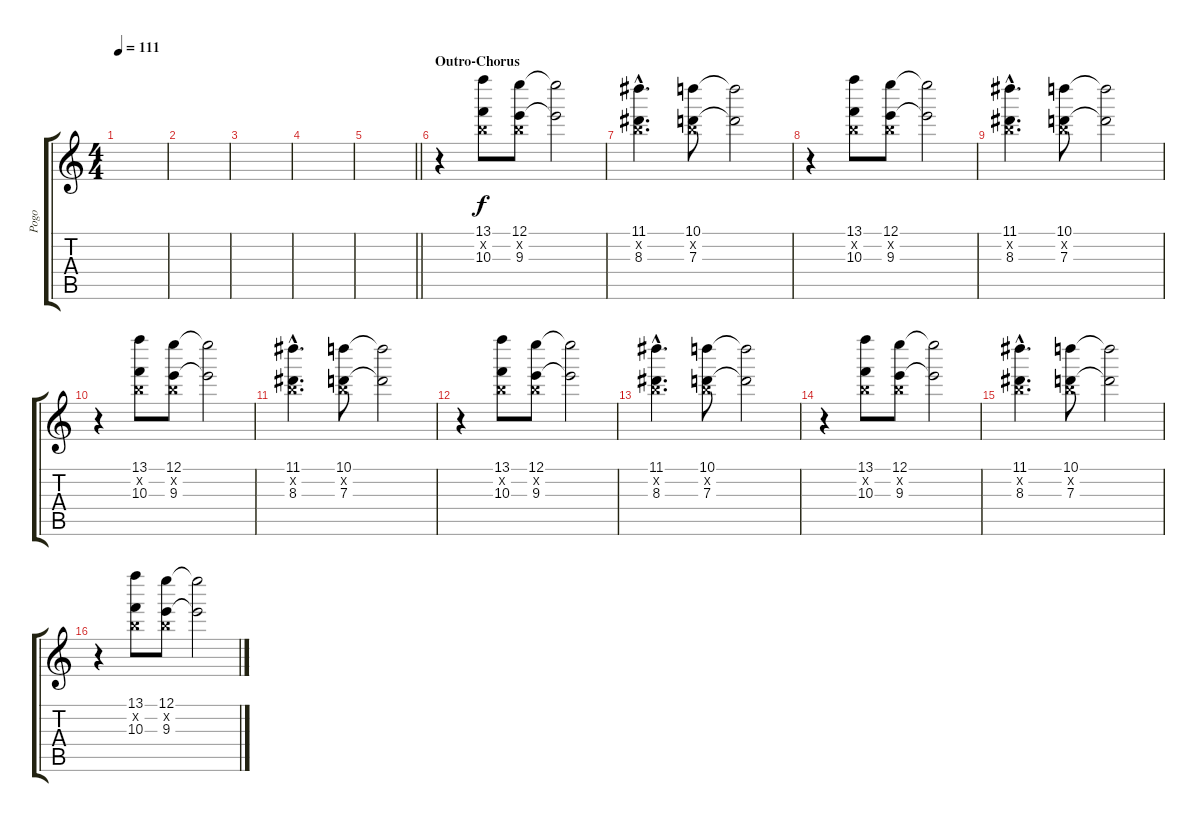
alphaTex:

\track ("Pogo" "Pogo") {instrument distortionguitar}
\staff {score tabs}
\tuning (E5 B4 G4 D4 A3 D3) {hide}
\ts (4 4)
\tempo 111
\clef g2
\ks c
|
|
|
|
\barLineRight lightlight
|
\section ("" "Outro-Chorus")
r.4 (13.1 0.2{x} 10.3).8 (12.1 0.2{x} 9.3).8 (12.1{t} 9.3{t}).2 |
(11.1{hac} 0.2{hac x} 8.3{hac}).4{d} (10.1 0.2{x} 7.3).8 (10.1{t} 7.3{t}).2 |
r.4 (13.1 0.2{x} 10.3).8 (12.1 0.2{x} 9.3).8 (12.1{t} 9.3{t}).2 |
(11.1{hac} 0.2{hac x} 8.3{hac}).4{d} (10.1 0.2{x} 7.3).8 (10.1{t} 7.3{t}).2 |
r.4 (13.1 0.2{x} 10.3).8 (12.1 0.2{x} 9.3).8 (12.1{t} 9.3{t}).2 |
(11.1{hac} 0.2{hac x} 8.3{hac}).4{d} (10.1 0.2{x} 7.3).8 (10.1{t} 7.3{t}).2 |
r.4 (13.1 0.2{x} 10.3).8 (12.1 0.2{x} 9.3).8 (12.1{t} 9.3{t}).2 |
(11.1{hac} 0.2{hac x} 8.3{hac}).4{d} (10.1 0.2{x} 7.3).8 (10.1{t} 7.3{t}).2 |
r.4 (13.1 0.2{x} 10.3).8 (12.1 0.2{x} 9.3).8 (12.1{t} 9.3{t}).2 |
(11.1{hac} 0.2{hac x} 8.3{hac}).4{d} (10.1 0.2{x} 7.3).8 (10.1{t} 7.3{t}).2 |
r.4 (13.1 0.2{x} 10.3).8 (12.1 0.2{x} 9.3).8 (12.1{t} 9.3{t}).2
